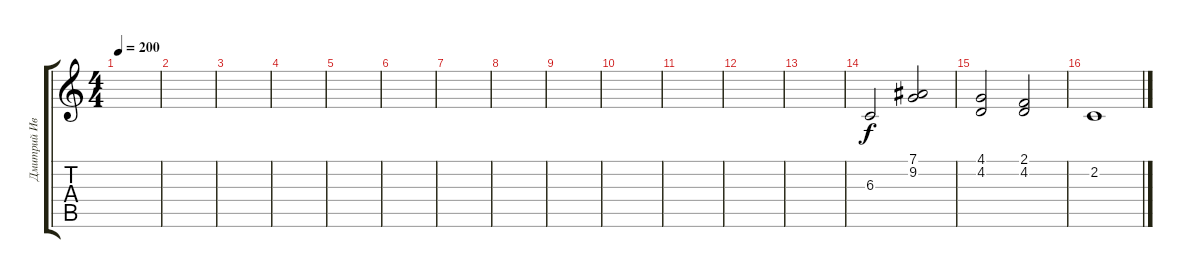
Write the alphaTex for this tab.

\track ("Дмитрий Иванов" "Дмитрий Ив") {instrument brasssection}
\staff {score tabs}
\tuning (Eb4 Bb3 Gb3 Db3 Ab2 Eb2) {hide}
\ts (4 4)
\tempo 200
\clef g2
\ks c
|
|
|
|
|
|
|
|
|
|
|
|
|
6.3.2{dy f instrument brasssection} (7.1 9.2).2 |
(4.1 4.2).2 (2.1 4.2).2 |
2.2.1
